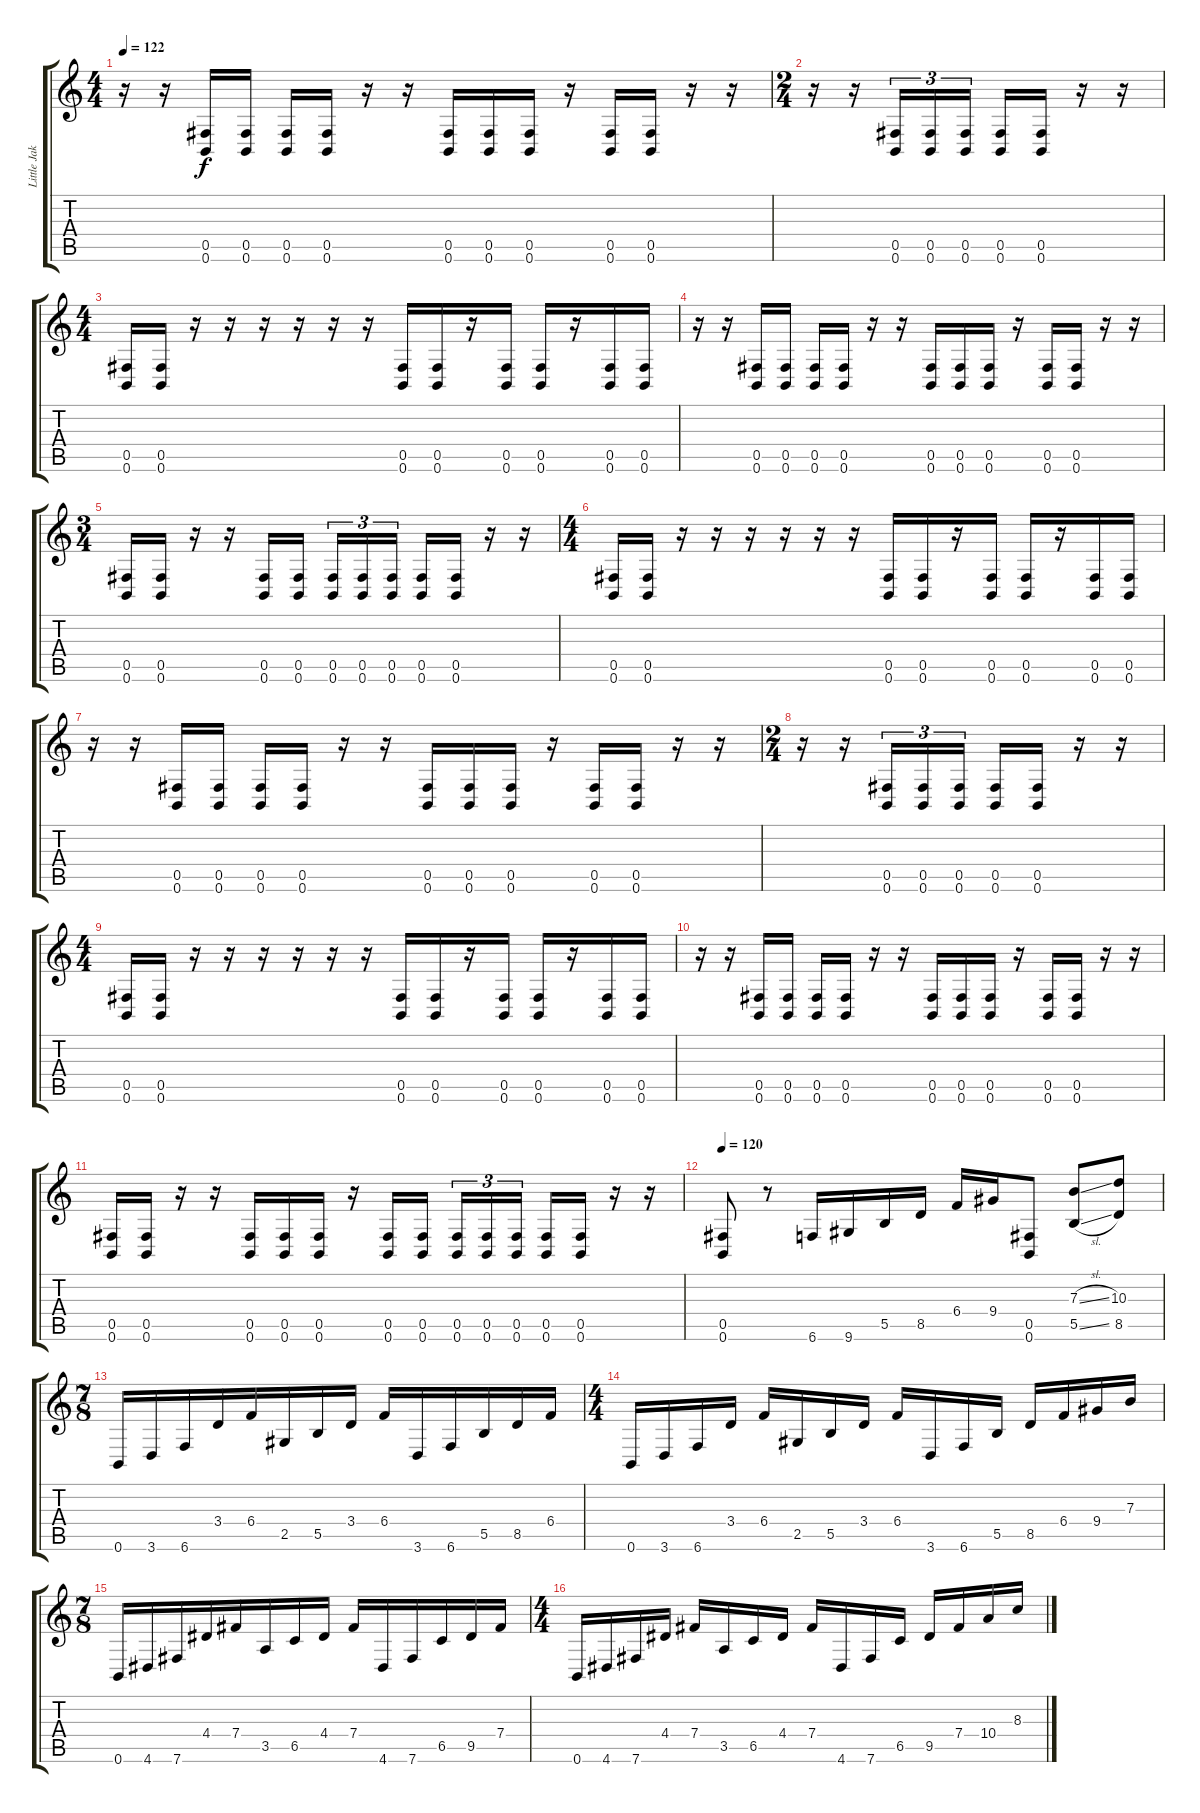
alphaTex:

\track ("Little Jake" "Little Jak") {instrument distortionguitar}
\staff {score tabs}
\tuning (Db4 Ab3 E3 B2 Gb2 B1) {hide}
\ts (4 4)
\tempo 122
\clef g2
\ks c
r.16{dy f} r.16 (0.5 0.6).16 (0.5 0.6).16 (0.5 0.6).16 (0.5 0.6).16 r.16 r.16 (0.5 0.6).16 (0.5 0.6).16 (0.5 0.6).16 r.16 (0.5 0.6).16 (0.5 0.6).16 r.16 r.16 |
\ts (2 4)
r.16 r.16 (0.5 0.6).16{tu (3 2)} (0.5 0.6).16{tu (3 2)} (0.5 0.6).16{tu (3 2)} (0.5 0.6).16 (0.5 0.6).16 r.16 r.16 |
\ts (4 4)
(0.5 0.6).16 (0.5 0.6).16 r.16 r.16 r.16 r.16 r.16 r.16 (0.5 0.6).16 (0.5 0.6).16 r.16 (0.5 0.6).16 (0.5 0.6).16 r.16 (0.5 0.6).16 (0.5 0.6).16 |
r.16 r.16 (0.5 0.6).16 (0.5 0.6).16 (0.5 0.6).16 (0.5 0.6).16 r.16 r.16 (0.5 0.6).16 (0.5 0.6).16 (0.5 0.6).16 r.16 (0.5 0.6).16 (0.5 0.6).16 r.16 r.16 |
\ts (3 4)
(0.5 0.6).16 (0.5 0.6).16 r.16 r.16 (0.5 0.6).16 (0.5 0.6).16{beam splitsecondary} (0.5 0.6).16{tu (3 2)} (0.5 0.6).16{tu (3 2)} (0.5 0.6).16{tu (3 2)} (0.5 0.6).16 (0.5 0.6).16 r.16 r.16 |
\ts (4 4)
(0.5 0.6).16 (0.5 0.6).16 r.16 r.16 r.16 r.16 r.16 r.16 (0.5 0.6).16 (0.5 0.6).16 r.16 (0.5 0.6).16 (0.5 0.6).16 r.16 (0.5 0.6).16 (0.5 0.6).16 |
r.16 r.16 (0.5 0.6).16 (0.5 0.6).16 (0.5 0.6).16 (0.5 0.6).16 r.16 r.16 (0.5 0.6).16 (0.5 0.6).16 (0.5 0.6).16 r.16 (0.5 0.6).16 (0.5 0.6).16 r.16 r.16 |
\ts (2 4)
r.16 r.16 (0.5 0.6).16{tu (3 2)} (0.5 0.6).16{tu (3 2)} (0.5 0.6).16{tu (3 2)} (0.5 0.6).16 (0.5 0.6).16 r.16 r.16 |
\ts (4 4)
(0.5 0.6).16 (0.5 0.6).16 r.16 r.16 r.16 r.16 r.16 r.16 (0.5 0.6).16 (0.5 0.6).16 r.16 (0.5 0.6).16 (0.5 0.6).16 r.16 (0.5 0.6).16 (0.5 0.6).16 |
r.16 r.16 (0.5 0.6).16 (0.5 0.6).16 (0.5 0.6).16 (0.5 0.6).16 r.16 r.16 (0.5 0.6).16 (0.5 0.6).16 (0.5 0.6).16 r.16 (0.5 0.6).16 (0.5 0.6).16 r.16 r.16 |
(0.5 0.6).16 (0.5 0.6).16 r.16 r.16 (0.5 0.6).16 (0.5 0.6).16 (0.5 0.6).16 r.16 (0.5 0.6).16 (0.5 0.6).16{beam splitsecondary} (0.5 0.6).16{tu (3 2)} (0.5 0.6).16{tu (3 2)} (0.5 0.6).16{tu (3 2)} (0.5 0.6).16 (0.5 0.6).16 r.16 r.16 |
\tempo 120
(0.5 0.6).8 r.8 6.6.16 9.6.16 5.5.16 8.5.16 6.4.16 9.4.16 (0.5 0.6).8 (7.3{sl} 5.5{sl}).8 (10.3 8.5).8 |
\ts (7 8)
0.6.16 3.6.16 6.6.16 3.4.16 6.4.16 2.5.16 5.5.16 3.4.16 6.4.16 3.6.16 6.6.16 5.5.16 8.5.16 6.4.16 |
\ts (4 4)
0.6.16 3.6.16 6.6.16 3.4.16 6.4.16 2.5.16 5.5.16 3.4.16 6.4.16 3.6.16 6.6.16 5.5.16 8.5.16 6.4.16 9.4.16 7.3.16 |
\ts (7 8)
0.6.16 4.6.16 7.6.16 4.4.16 7.4.16 3.5.16 6.5.16 4.4.16 7.4.16 4.6.16 7.6.16 6.5.16 9.5.16 7.4.16 |
\ts (4 4)
0.6.16 4.6.16 7.6.16 4.4.16 7.4.16 3.5.16 6.5.16 4.4.16 7.4.16 4.6.16 7.6.16 6.5.16 9.5.16 7.4.16 10.4.16 8.3.16
